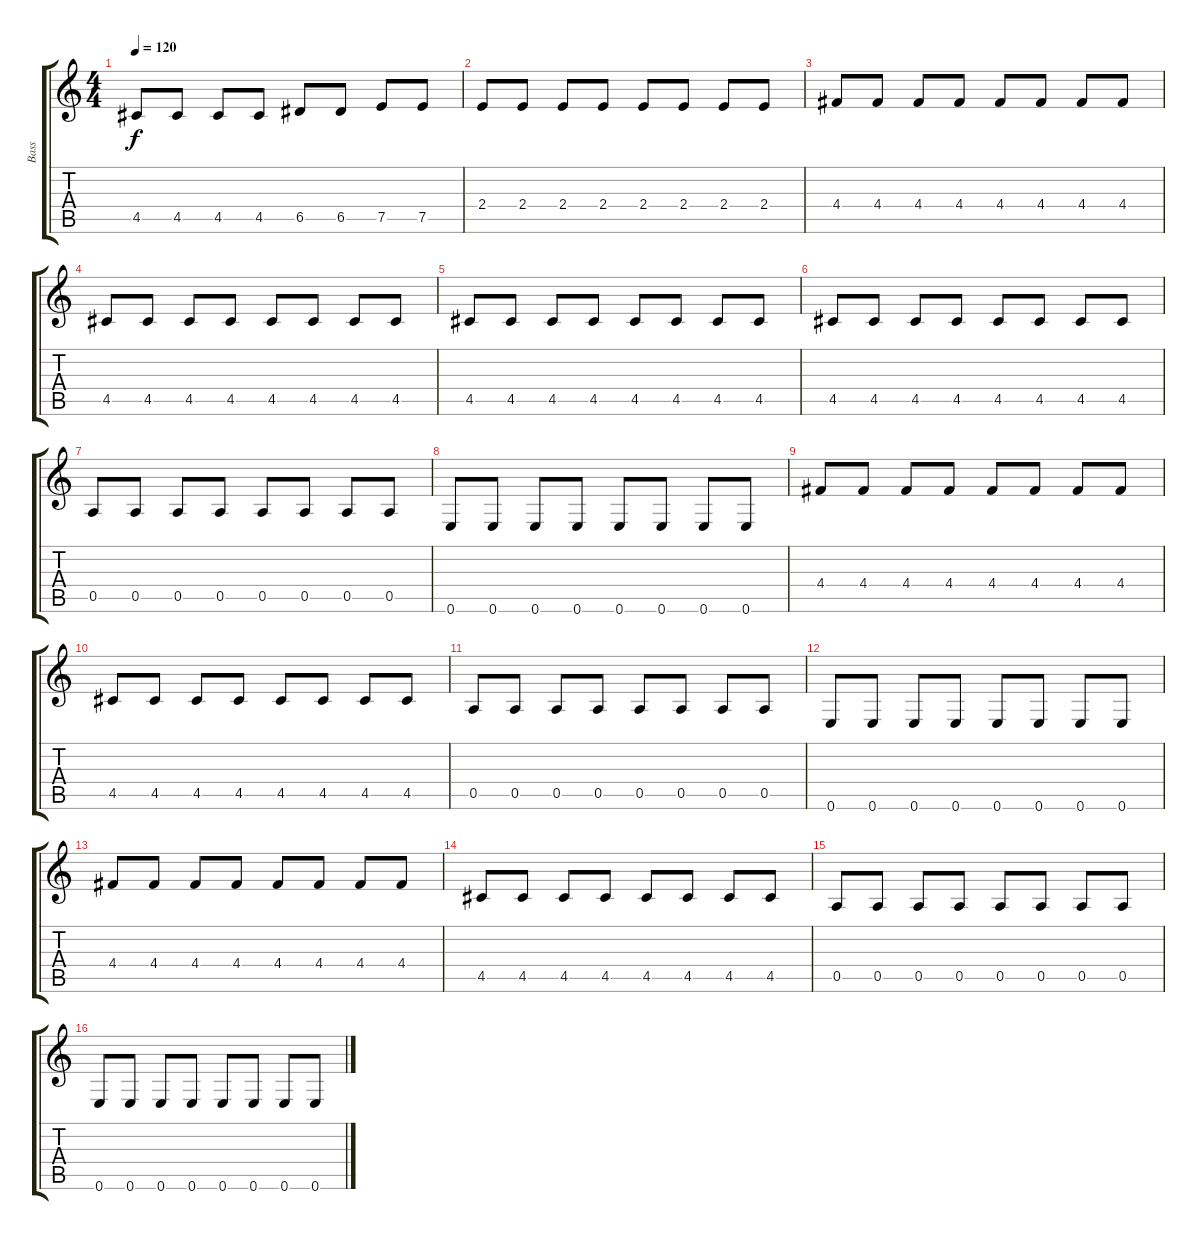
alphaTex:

\track ("Bass" "Bass") {instrument electricbassfinger}
\staff {score tabs}
\tuning (E4 B3 G3 D3 A2 E2) {hide}
\ts (4 4)
\tempo 120
\clef g2
\ks c
4.5.8{dy f} 4.5.8 4.5.8 4.5.8 6.5.8 6.5.8 7.5.8 7.5.8 |
2.4.8 2.4.8 2.4.8 2.4.8 2.4.8 2.4.8 2.4.8 2.4.8 |
4.4.8 4.4.8 4.4.8 4.4.8 4.4.8 4.4.8 4.4.8 4.4.8 |
4.5.8 4.5.8 4.5.8 4.5.8 4.5.8 4.5.8 4.5.8 4.5.8 |
4.5.8 4.5.8 4.5.8 4.5.8 4.5.8 4.5.8 4.5.8 4.5.8 |
4.5.8 4.5.8 4.5.8 4.5.8 4.5.8 4.5.8 4.5.8 4.5.8 |
0.5.8 0.5.8 0.5.8 0.5.8 0.5.8 0.5.8 0.5.8 0.5.8 |
0.6.8 0.6.8 0.6.8 0.6.8 0.6.8 0.6.8 0.6.8 0.6.8 |
4.4.8 4.4.8 4.4.8 4.4.8 4.4.8 4.4.8 4.4.8 4.4.8 |
4.5.8 4.5.8 4.5.8 4.5.8 4.5.8 4.5.8 4.5.8 4.5.8 |
0.5.8 0.5.8 0.5.8 0.5.8 0.5.8 0.5.8 0.5.8 0.5.8 |
0.6.8 0.6.8 0.6.8 0.6.8 0.6.8 0.6.8 0.6.8 0.6.8 |
4.4.8 4.4.8 4.4.8 4.4.8 4.4.8 4.4.8 4.4.8 4.4.8 |
4.5.8 4.5.8 4.5.8 4.5.8 4.5.8 4.5.8 4.5.8 4.5.8 |
0.5.8 0.5.8 0.5.8 0.5.8 0.5.8 0.5.8 0.5.8 0.5.8 |
0.6.8 0.6.8 0.6.8 0.6.8 0.6.8 0.6.8 0.6.8 0.6.8
